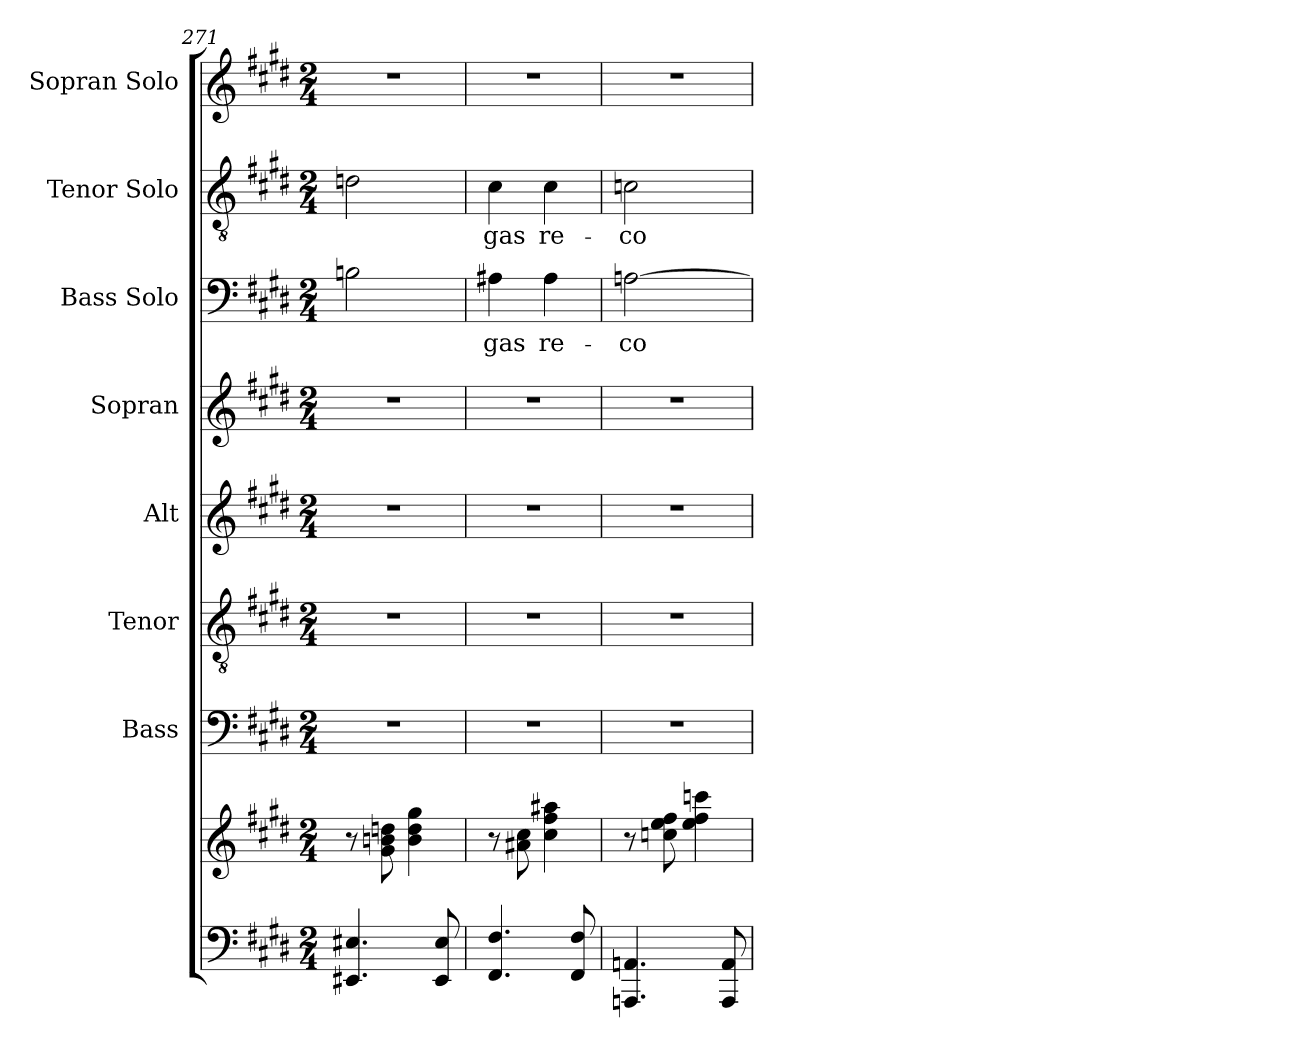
**kern	**kern	**kern	**kern	**kern	**kern	**kern	**text	**kern	**text	**kern
*part8	*part8	*part7	*part6	*part5	*part4	*part3	*part3	*part2	*part2	*part1
*staff9	*staff8	*staff7	*staff6	*staff5	*staff4	*staff3	*staff3	*staff2	*staff2	*staff1
*	*	*I"Bass	*I"Tenor	*I"Alt	*I"Sopran	*I"Bass Solo	*	*I"Tenor Solo	*	*I"Sopran Solo
*	*	*I'B.	*I'T.	*I'A.	*I'S.	*I'B. Solo	*	*I'T. Solo	*	*I'S. Solo
*clefF4	*clefG2	*clefF4	*clefGv2	*clefG2	*clefG2	*clefF4	*	*clefGv2	*	*clefG2
*k[f#c#g#d#]	*k[f#c#g#d#]	*k[f#c#g#d#]	*k[f#c#g#d#]	*k[f#c#g#d#]	*k[f#c#g#d#]	*k[f#c#g#d#]	*	*k[f#c#g#d#]	*	*k[f#c#g#d#]
*E:	*E:	*E:	*E:	*E:	*E:	*E:	*	*E:	*	*E:
*M2/4	*M2/4	*M2/4	*M2/4	*M2/4	*M2/4	*M2/4	*	*M2/4	*	*M2/4
=271	=271	=271	=271	=271	=271	=271	=271	=271	=271	=271
4.EE#X/ 4.E#X/	8r	2r	2r	2r	2r	2Bn\	.	2dn\	.	2r
.	8g#\ 8bn\ 8ddn\	.	.	.	.	.	.	.	.	.
.	4b\ 4dd\ 4gg#\	.	.	.	.	.	.	.	.	.
8EE#/ 8E#/	.	.	.	.	.	.	.	.	.	.
=272	=272	=272	=272	=272	=272	=272	=272	=272	=272	=272
!	!	!	!	!	!	!	!LO:LY:b	!	!LO:LY:b	!
4.FF#/ 4.F#/	8r	2r	2r	2r	2r	4A#X\	-gas	4c#\	-gas	2r
.	8a#X\ 8cc#\	.	.	.	.	.	.	.	.	.
!	!	!	!	!	!	!	!LO:LY:b	!	!LO:LY:b	!
.	4cc#\ 4ff#\ 4aa#X\	.	.	.	.	4A#\	re-	4c#\	re-	.
8FF#/ 8F#/	.	.	.	.	.	.	.	.	.	.
=273	=273	=273	=273	=273	=273	=273	=273	=273	=273	=273
!	!	!	!	!	!	!	!LO:LY:b	!	!LO:LY:b	!
4.AAAn/ 4.AAn/	8r	2r	2r	2r	2r	[2An\	-co-	2cn\	-co-	2r
.	8ccn\ 8ee\ 8ff#\	.	.	.	.	.	.	.	.	.
.	4ee\ 4ff#\ 4cccn\	.	.	.	.	.	.	.	.	.
8AAA/ 8AA/	.	.	.	.	.	.	.	.	.	.
=	=	=	=	=	=	=	=	=	=	=
*-	*-	*-	*-	*-	*-	*-	*-	*-	*-	*-
